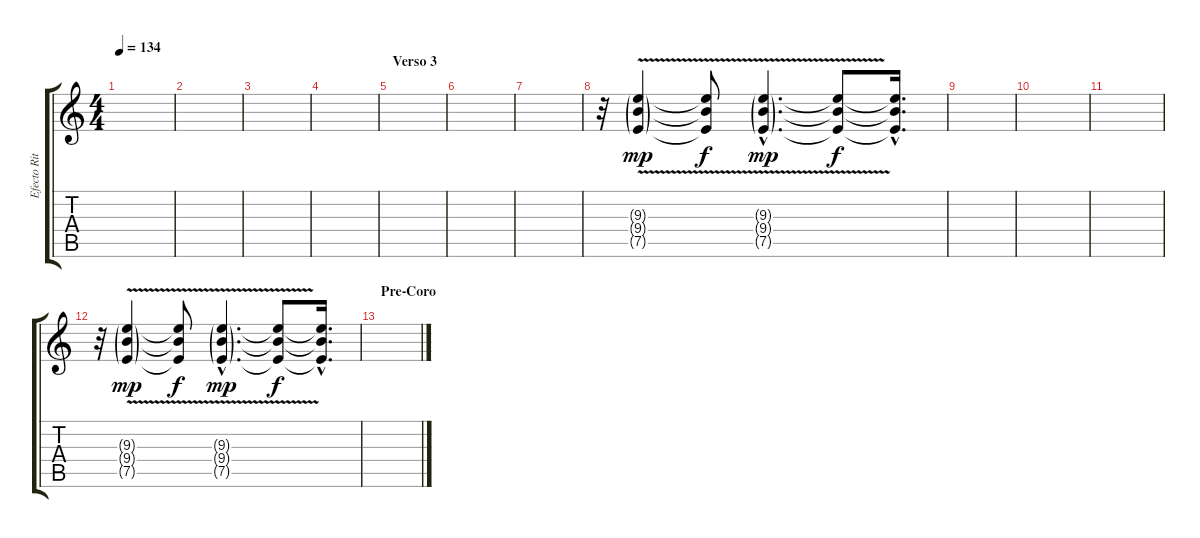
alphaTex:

\track ("Efecto Ritmica" "Efecto Rit") {instrument guitarharmonics}
\staff {score tabs}
\tuning (E4 B3 G3 D3 A2 E2) {hide}
\ts (4 4)
\tempo 134
\clef g2
\ks c
|
|
|
|
\section ("" "Verso 3")
|
|
|
r.32{volume 7} (9.3{v g} 9.4{v g} 7.5{v g}).4{dy mp} (9.3{t} 9.4{t} 7.5{t}).8{dy f} (9.3{v g hac} 9.4{v g hac} 7.5{v g hac}).4{d dy mp} (9.3{t} 9.4{t} 7.5{t}).8{dy f} (9.3{hac t} 9.4{hac t} 7.5{hac t}).16{d} |
|
|
|
r.32 (9.3{v g} 9.4{v g} 7.5{v g}).4{dy mp} (9.3{t} 9.4{t} 7.5{t}).8{dy f} (9.3{v g hac} 9.4{v g hac} 7.5{v g hac}).4{d dy mp} (9.3{t} 9.4{t} 7.5{t}).8{dy f} (9.3{hac t} 9.4{hac t} 7.5{hac t}).16{d} |
\section ("" "Pre-Coro")
